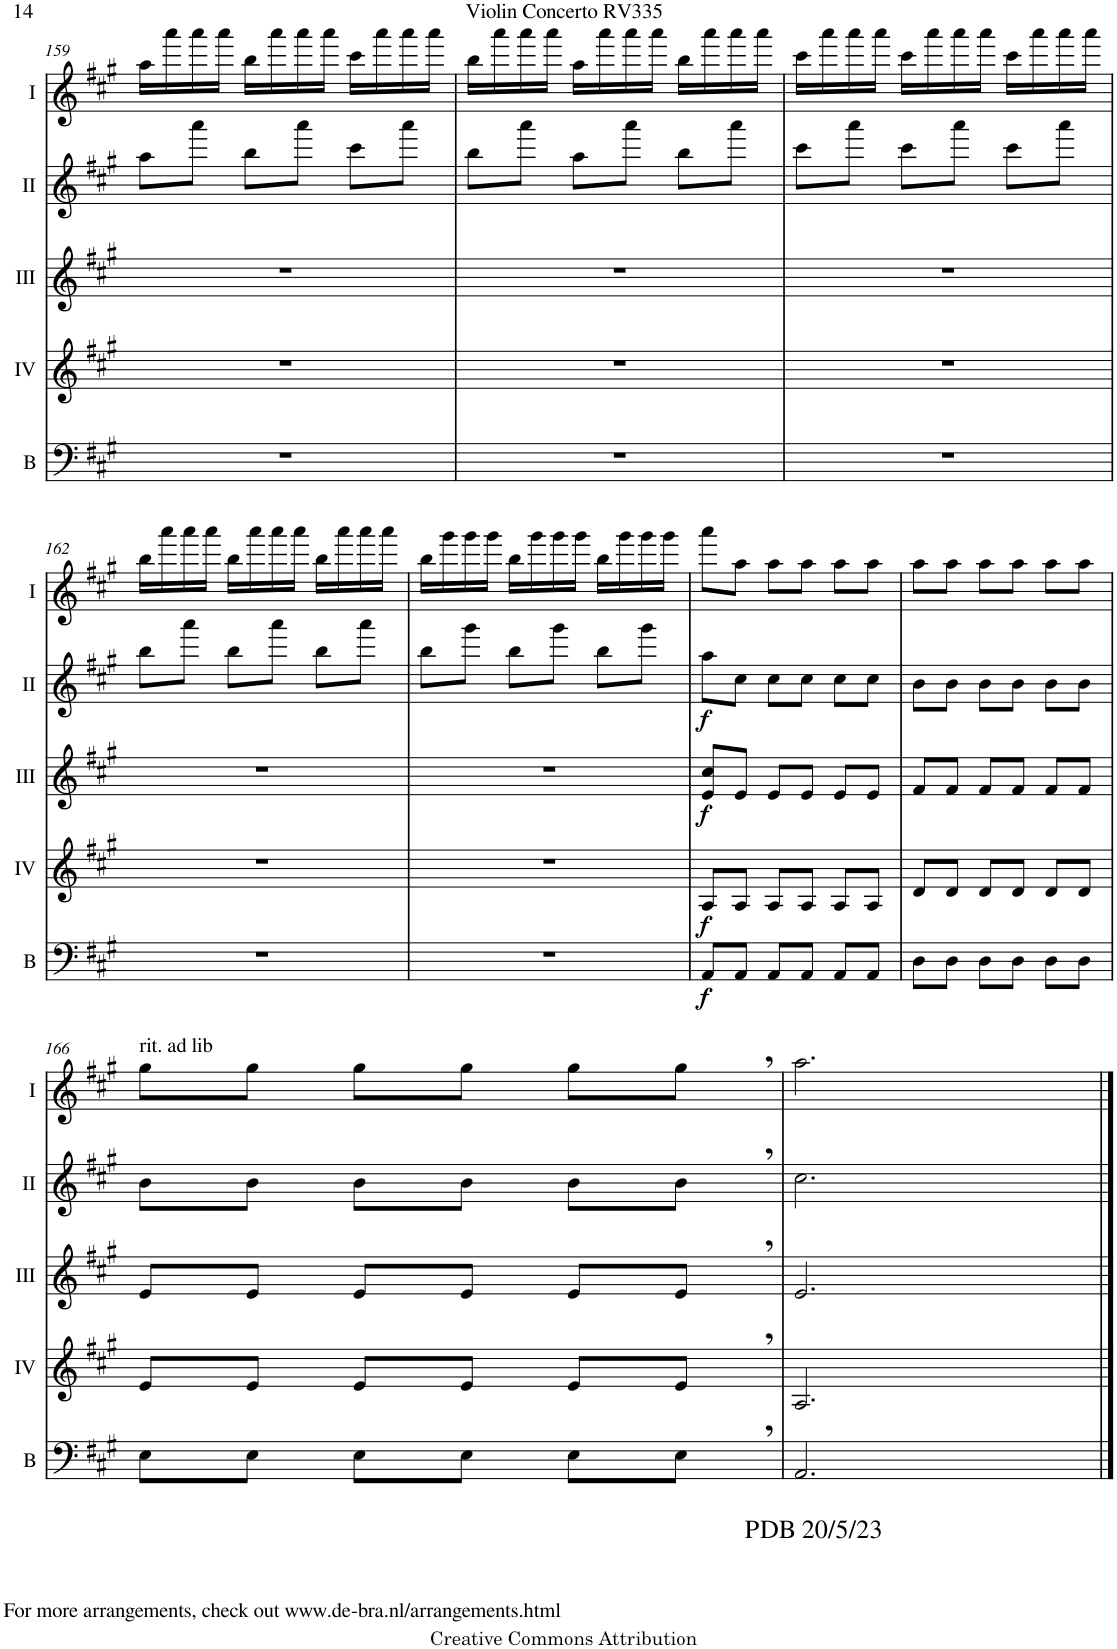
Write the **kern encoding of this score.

**kern	**dynam	**kern	**dynam	**kern	**dynam	**kern	**dynam	**kern
*part5	*part5	*part4	*part4	*part3	*part3	*part2	*part2	*part1
*staff5	*staff5	*staff4	*staff4	*staff3	*staff3	*staff2	*staff2	*staff1
*I"Bass	*	*I"Acc. 4	*	*I"Acc. 3	*	*I"Acc. 2	*	*I"Acc. 1
*I'B	*	*	*	*	*	*	*	*
!!LO:PB:g=z
*clefF4	*	*clefG2	*	*clefG2	*	*clefG2	*	*clefG2
*Trd7c12	*	*Trd7c12	*	*	*	*	*	*
*k[f#c#g#]	*	*k[f#c#g#]	*	*k[f#c#g#]	*	*k[f#c#g#]	*	*k[f#c#g#]
*M3/4	*	*M3/4	*	*M3/4	*	*M3/4	*	*M3/4
=159	=159	=159	=159	=159	=159	=159	=159	=159
2.r	.	2.r	.	2.r	.	8aa\L	.	16aa\LL
.	.	.	.	.	.	.	.	16aaa\
.	.	.	.	.	.	8aaa\J	.	16aaa\
.	.	.	.	.	.	.	.	16aaa\JJ
.	.	.	.	.	.	8bb\L	.	16bb\LL
.	.	.	.	.	.	.	.	16aaa\
.	.	.	.	.	.	8aaa\J	.	16aaa\
.	.	.	.	.	.	.	.	16aaa\JJ
.	.	.	.	.	.	8ccc#\L	.	16ccc#\LL
.	.	.	.	.	.	.	.	16aaa\
.	.	.	.	.	.	8aaa\J	.	16aaa\
.	.	.	.	.	.	.	.	16aaa\JJ
=160	=160	=160	=160	=160	=160	=160	=160	=160
2.r	.	2.r	.	2.r	.	8bb\L	.	16bb\LL
.	.	.	.	.	.	.	.	16aaa\
.	.	.	.	.	.	8aaa\J	.	16aaa\
.	.	.	.	.	.	.	.	16aaa\JJ
.	.	.	.	.	.	8aa\L	.	16aa\LL
.	.	.	.	.	.	.	.	16aaa\
.	.	.	.	.	.	8aaa\J	.	16aaa\
.	.	.	.	.	.	.	.	16aaa\JJ
.	.	.	.	.	.	8bb\L	.	16bb\LL
.	.	.	.	.	.	.	.	16aaa\
.	.	.	.	.	.	8aaa\J	.	16aaa\
.	.	.	.	.	.	.	.	16aaa\JJ
=161	=161	=161	=161	=161	=161	=161	=161	=161
2.r	.	2.r	.	2.r	.	8ccc#\L	.	16ccc#\LL
.	.	.	.	.	.	.	.	16aaa\
.	.	.	.	.	.	8aaa\J	.	16aaa\
.	.	.	.	.	.	.	.	16aaa\JJ
.	.	.	.	.	.	8ccc#\L	.	16ccc#\LL
.	.	.	.	.	.	.	.	16aaa\
.	.	.	.	.	.	8aaa\J	.	16aaa\
.	.	.	.	.	.	.	.	16aaa\JJ
.	.	.	.	.	.	8ccc#\L	.	16ccc#\LL
.	.	.	.	.	.	.	.	16aaa\
.	.	.	.	.	.	8aaa\J	.	16aaa\
.	.	.	.	.	.	.	.	16aaa\JJ
!!LO:LB:g=z
=162	=162	=162	=162	=162	=162	=162	=162	=162
2.r	.	2.r	.	2.r	.	8bb\L	.	16bb\LL
.	.	.	.	.	.	.	.	16aaa\
.	.	.	.	.	.	8aaa\J	.	16aaa\
.	.	.	.	.	.	.	.	16aaa\JJ
.	.	.	.	.	.	8bb\L	.	16bb\LL
.	.	.	.	.	.	.	.	16aaa\
.	.	.	.	.	.	8aaa\J	.	16aaa\
.	.	.	.	.	.	.	.	16aaa\JJ
.	.	.	.	.	.	8bb\L	.	16bb\LL
.	.	.	.	.	.	.	.	16aaa\
.	.	.	.	.	.	8aaa\J	.	16aaa\
.	.	.	.	.	.	.	.	16aaa\JJ
=163	=163	=163	=163	=163	=163	=163	=163	=163
2.r	.	2.r	.	2.r	.	8bb\L	.	16bb\LL
.	.	.	.	.	.	.	.	16ggg#\
.	.	.	.	.	.	8ggg#\J	.	16ggg#\
.	.	.	.	.	.	.	.	16ggg#\JJ
.	.	.	.	.	.	8bb\L	.	16bb\LL
.	.	.	.	.	.	.	.	16ggg#\
.	.	.	.	.	.	8ggg#\J	.	16ggg#\
.	.	.	.	.	.	.	.	16ggg#\JJ
.	.	.	.	.	.	8bb\L	.	16bb\LL
.	.	.	.	.	.	.	.	16ggg#\
.	.	.	.	.	.	8ggg#\J	.	16ggg#\
.	.	.	.	.	.	.	.	16ggg#\JJ
=164	=164	=164	=164	=164	=164	=164	=164	=164
!	!LO:DY:b	!	!LO:DY:b	!	!LO:DY:b	!	!LO:DY:b	!
8AA/L	f	8A/L	f	8e/ 8cc#/L	f	8aa\L	f	8aaa\L
8AA/J	.	8A/J	.	8e/J	.	8cc#\J	.	8aa\J
8AA/L	.	8A/L	.	8e/L	.	8cc#\L	.	8aa\L
8AA/J	.	8A/J	.	8e/J	.	8cc#\J	.	8aa\J
8AA/L	.	8A/L	.	8e/L	.	8cc#\L	.	8aa\L
8AA/J	.	8A/J	.	8e/J	.	8cc#\J	.	8aa\J
=165	=165	=165	=165	=165	=165	=165	=165	=165
8D\L	.	8d/L	.	8f#/L	.	8b\L	.	8aa\L
8D\J	.	8d/J	.	8f#/J	.	8b\J	.	8aa\J
8D\L	.	8d/L	.	8f#/L	.	8b\L	.	8aa\L
8D\J	.	8d/J	.	8f#/J	.	8b\J	.	8aa\J
8D\L	.	8d/L	.	8f#/L	.	8b\L	.	8aa\L
8D\J	.	8d/J	.	8f#/J	.	8b\J	.	8aa\J
!!LO:LB:g=z
=166	=166	=166	=166	=166	=166	=166	=166	=166
!	!	!	!	!	!	!	!	!LO:TX:a:t=rit. ad lib
8E\L	.	8e/L	.	8e/L	.	8b\L	.	8gg#\L
8E\J	.	8e/J	.	8e/J	.	8b\J	.	8gg#\J
8E\L	.	8e/L	.	8e/L	.	8b\L	.	8gg#\L
8E\J	.	8e/J	.	8e/J	.	8b\J	.	8gg#\J
8E\L	.	8e/L	.	8e/L	.	8b\L	.	8gg#\L
8E,\J	.	8e,/J	.	8e,/J	.	8b,\J	.	8gg#,\J
=167	=167	=167	=167	=167	=167	=167	=167	=167
!	!	!	!	!	!	!	!	!LO:TX:b:t=PDB 20/5/23
!	!	!	!	!	!	!	!	!LO:TX:b:t=For more arrangements, check out www.de-bra.nl/arrangements.html
2.AA/	.	2.A/	.	2.e/	.	2.cc#\	.	2.aa\
==	==	==	==	==	==	==	==	==
*-	*-	*-	*-	*-	*-	*-	*-	*-
